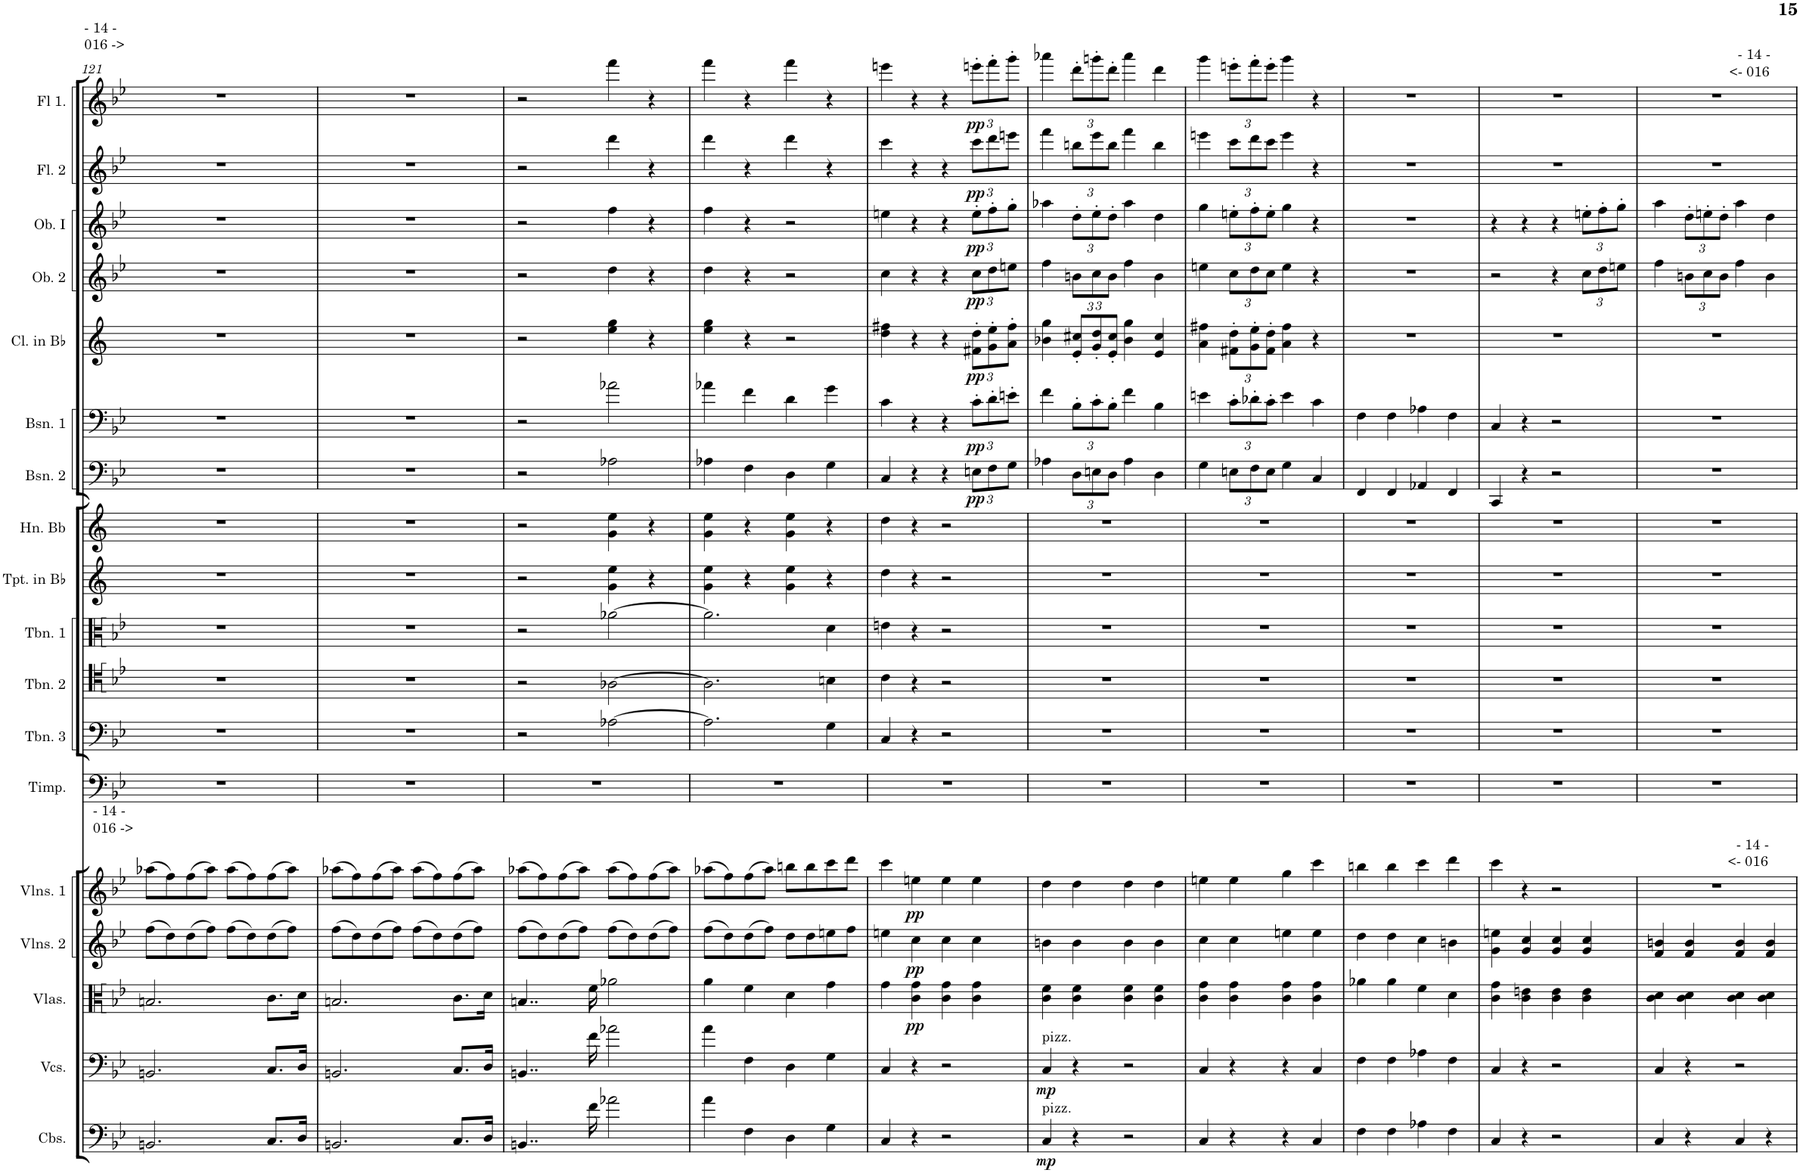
**kern	**dynam	**kern	**dynam	**kern	**dynam	**kern	**dynam	**kern	**dynam	**kern	**kern	**kern	**kern	**kern	**kern	**kern	**dynam	**kern	**dynam	**kern	**dynam	**kern	**dynam	**kern	**dynam	**kern	**dynam	**kern	**dynam
*part18	*part18	*part17	*part17	*part16	*part16	*part15	*part15	*part14	*part14	*part13	*part12	*part11	*part10	*part9	*part8	*part7	*part7	*part6	*part6	*part5	*part5	*part4	*part4	*part3	*part3	*part2	*part2	*part1	*part1
*staff18	*staff18	*staff17	*staff17	*staff16	*staff16	*staff15	*staff15	*staff14	*staff14	*staff13	*staff12	*staff11	*staff10	*staff9	*staff8	*staff7	*staff7	*staff6	*staff6	*staff5	*staff5	*staff4	*staff4	*staff3	*staff3	*staff2	*staff2	*staff1	*staff1
*I"Contrabasses	*	*I"Violoncellos	*	*I"Violas	*	*I"Violins 2	*	*I"Violins 1	*	*I"Timpani	*I"Trombone 3	*I"Trombone 2	*I"Trombone 1	*I"Trumpets in Bb	*I"Horn Bb	*I"Bassoon 2	*	*I"Bassoon 1	*	*I"Clarinets in Bb	*	*I"Oboe 2	*	*I"Oboe I	*	*I"Flute 2	*	*I"Flute 1	*
*I'Cbs.	*	*I'Vcs.	*	*I'Vlas.	*	*I'Vlns. 2	*	*I'Vlns. 1	*	*I'Timp.	*I'Tbn. 3	*I'Tbn. 2	*I'Tbn. 1	*I'Tpt. in Bb	*I'Hn. Bb	*I'Bsn. 2	*	*I'Bsn. 1	*	*I'Cl. in Bb	*	*I'Ob. 2	*	*I'Ob. I	*	*I'Fl. 2	*	*I'Fl 1.	*
!!LO:PB:g=z
*clefF4	*	*clefF4	*	*clefC3	*	*clefG2	*	*clefG2	*	*clefF4	*clefF4	*clefC4	*clefC3	*clefG2	*clefG2	*clefF4	*	*clefF4	*	*clefG2	*	*clefG2	*	*clefG2	*	*clefG2	*	*clefG2	*
*Trd7c12	*	*	*	*	*	*	*	*	*	*	*	*	*	*Trd1c2	*Trd1c2	*	*	*	*	*Trd1c2	*	*	*	*	*	*	*	*	*
*k[b-e-]	*	*k[b-e-]	*	*k[b-e-]	*	*k[b-e-]	*	*k[b-e-]	*	*k[b-e-]	*k[b-e-]	*k[b-e-]	*k[b-e-]	*k[]	*k[]	*k[b-e-]	*	*k[b-e-]	*	*k[]	*	*k[b-e-]	*	*k[b-e-]	*	*k[b-e-]	*	*k[b-e-]	*
*M2/2	*	*M2/2	*	*M2/2	*	*M2/2	*	*M2/2	*	*M2/2	*M2/2	*M2/2	*M2/2	*M2/2	*M2/2	*M2/2	*	*M2/2	*	*M2/2	*	*M2/2	*	*M2/2	*	*M2/2	*	*M2/2	*
*met(c|)	*	*met(c|)	*	*met(c|)	*	*met(c|)	*	*met(c|)	*	*met(c|)	*met(c|)	*met(c|)	*met(c|)	*met(c|)	*met(c|)	*met(c|)	*	*met(c|)	*	*met(c|)	*	*met(c|)	*	*met(c|)	*	*met(c|)	*	*met(c|)	*
=121	=121	=121	=121	=121	=121	=121	=121	=121	=121	=121	=121	=121	=121	=121	=121	=121	=121	=121	=121	=121	=121	=121	=121	=121	=121	=121	=121	=121	=121
!	!	!	!	!	!	!	!	!	!	!	!	!	!	!	!	!	!	!	!	!	!	!	!	!	!	!	!	!LO:TX:a:t=- 14 -	!
!	!	!	!	!	!	!	!	!	!	!	!	!	!	!	!	!	!	!	!	!	!	!	!	!	!	!	!	!LO:TX:a:t=016 ->	!
!	!	!	!	!	!	!	!	!LO:TX:a:t=- 14 -	!	!	!	!	!	!	!	!	!	!	!	!	!	!	!	!	!	!	!	!	!
!	!	!	!	!	!	!	!	!LO:TX:a:t=016 ->	!	!	!	!	!	!	!	!	!	!	!	!	!	!	!	!	!	!	!	!	!
2.BBn/	.	2.BBn/	.	2.Bn/	.	(8ff\L	.	(8aa-X\L	.	1r	1r	1r	1r	1r	1r	1r	.	1r	.	1r	.	1r	.	1r	.	1r	.	1r	.
.	.	.	.	.	.	8dd\)	.	8ff\)	.	.	.	.	.	.	.	.	.	.	.	.	.	.	.	.	.	.	.	.	.
.	.	.	.	.	.	(8dd\	.	(8ff\	.	.	.	.	.	.	.	.	.	.	.	.	.	.	.	.	.	.	.	.	.
.	.	.	.	.	.	8ff\J)	.	8aa-\J)	.	.	.	.	.	.	.	.	.	.	.	.	.	.	.	.	.	.	.	.	.
.	.	.	.	.	.	(8ff\L	.	(8aa-\L	.	.	.	.	.	.	.	.	.	.	.	.	.	.	.	.	.	.	.	.	.
.	.	.	.	.	.	8dd\)	.	8ff\)	.	.	.	.	.	.	.	.	.	.	.	.	.	.	.	.	.	.	.	.	.
8.C/L	.	8.C/L	.	8.c\L	.	(8dd\	.	(8ff\	.	.	.	.	.	.	.	.	.	.	.	.	.	.	.	.	.	.	.	.	.
.	.	.	.	.	.	8ff\J)	.	8aa-\J)	.	.	.	.	.	.	.	.	.	.	.	.	.	.	.	.	.	.	.	.	.
16D/Jk	.	16D/Jk	.	16d\Jk	.	.	.	.	.	.	.	.	.	.	.	.	.	.	.	.	.	.	.	.	.	.	.	.	.
=122	=122	=122	=122	=122	=122	=122	=122	=122	=122	=122	=122	=122	=122	=122	=122	=122	=122	=122	=122	=122	=122	=122	=122	=122	=122	=122	=122	=122	=122
2.BBn/	.	2.BBn/	.	2.Bn/	.	(8ff\L	.	(8aa-X\L	.	1r	1r	1r	1r	1r	1r	1r	.	1r	.	1r	.	1r	.	1r	.	1r	.	1r	.
.	.	.	.	.	.	8dd\)	.	8ff\)	.	.	.	.	.	.	.	.	.	.	.	.	.	.	.	.	.	.	.	.	.
.	.	.	.	.	.	(8dd\	.	(8ff\	.	.	.	.	.	.	.	.	.	.	.	.	.	.	.	.	.	.	.	.	.
.	.	.	.	.	.	8ff\J)	.	8aa-\J)	.	.	.	.	.	.	.	.	.	.	.	.	.	.	.	.	.	.	.	.	.
.	.	.	.	.	.	(8ff\L	.	(8aa-\L	.	.	.	.	.	.	.	.	.	.	.	.	.	.	.	.	.	.	.	.	.
.	.	.	.	.	.	8dd\)	.	8ff\)	.	.	.	.	.	.	.	.	.	.	.	.	.	.	.	.	.	.	.	.	.
8.C/L	.	8.C/L	.	8.c\L	.	(8dd\	.	(8ff\	.	.	.	.	.	.	.	.	.	.	.	.	.	.	.	.	.	.	.	.	.
.	.	.	.	.	.	8ff\J)	.	8aa-\J)	.	.	.	.	.	.	.	.	.	.	.	.	.	.	.	.	.	.	.	.	.
16D/Jk	.	16D/Jk	.	16d\Jk	.	.	.	.	.	.	.	.	.	.	.	.	.	.	.	.	.	.	.	.	.	.	.	.	.
=123	=123	=123	=123	=123	=123	=123	=123	=123	=123	=123	=123	=123	=123	=123	=123	=123	=123	=123	=123	=123	=123	=123	=123	=123	=123	=123	=123	=123	=123
4..BBn/	.	4..BBn/	.	4..Bn/	.	(8ff\L	.	(8aa-X\L	.	1r	2r	2r	2r	2r	2r	2r	.	2r	.	2r	.	2r	.	2r	.	2r	.	2r	.
.	.	.	.	.	.	8dd\)	.	8ff\)	.	.	.	.	.	.	.	.	.	.	.	.	.	.	.	.	.	.	.	.	.
.	.	.	.	.	.	(8dd\	.	(8ff\	.	.	.	.	.	.	.	.	.	.	.	.	.	.	.	.	.	.	.	.	.
.	.	.	.	.	.	8ff\J)	.	8aa-\J)	.	.	.	.	.	.	.	.	.	.	.	.	.	.	.	.	.	.	.	.	.
16f\	.	16f\	.	16f\	.	.	.	.	.	.	.	.	.	.	.	.	.	.	.	.	.	.	.	.	.	.	.	.	.
2a-X\	.	2a-X\	.	2a-X\	.	(8ff\L	.	(8aa-\L	.	.	[2A-X\	[2A-X\	[2a-X\	4g\ 4ee\	4g\ 4ee\	2A-X\	.	2a-X\	.	4ee\ 4gg\	.	4dd\	.	4ff\	.	4ddd\	.	4fff\	.
.	.	.	.	.	.	8dd\)	.	8ff\)	.	.	.	.	.	.	.	.	.	.	.	.	.	.	.	.	.	.	.	.	.
.	.	.	.	.	.	(8dd\	.	(8ff\	.	.	.	.	.	4r	4r	.	.	.	.	4r	.	4r	.	4r	.	4r	.	4r	.
.	.	.	.	.	.	8ff\J)	.	8aa-\J)	.	.	.	.	.	.	.	.	.	.	.	.	.	.	.	.	.	.	.	.	.
=124	=124	=124	=124	=124	=124	=124	=124	=124	=124	=124	=124	=124	=124	=124	=124	=124	=124	=124	=124	=124	=124	=124	=124	=124	=124	=124	=124	=124	=124
4a\	.	4a\	.	4a\	.	(8ff\L	.	(8aa-X\L	.	1r	2.A-\]	2.A-\]	2.a-\]	4g\ 4ee\	4g\ 4ee\	4A-X\	.	4a-X\	.	4ee\ 4gg\	.	4dd\	.	4ff\	.	4ddd\	.	4fff\	.
.	.	.	.	.	.	8dd\)	.	8ff\)	.	.	.	.	.	.	.	.	.	.	.	.	.	.	.	.	.	.	.	.	.
4F\	.	4F\	.	4f\	.	(8dd\	.	(8ff\	.	.	.	.	.	4r	4r	4F\	.	4f\	.	4r	.	4r	.	4r	.	4r	.	4r	.
.	.	.	.	.	.	8ff\J)	.	8aa-\J)	.	.	.	.	.	.	.	.	.	.	.	.	.	.	.	.	.	.	.	.	.
4D\	.	4D\	.	4d\	.	8dd\L	.	8bbn\L	.	.	.	.	.	4g\ 4ee\	4g\ 4ee\	4D\	.	4d\	.	2r	.	2r	.	2r	.	4ddd\	.	4fff\	.
.	.	.	.	.	.	8dd\	.	8bb\	.	.	.	.	.	.	.	.	.	.	.	.	.	.	.	.	.	.	.	.	.
4G\	.	4G\	.	4g\	.	8een\	.	8ccc\	.	.	4G\	4Bn\	4d\	4r	4r	4G\	.	4g\	.	.	.	.	.	.	.	4r	.	4r	.
.	.	.	.	.	.	8ff\J	.	8ddd\J	.	.	.	.	.	.	.	.	.	.	.	.	.	.	.	.	.	.	.	.	.
=125	=125	=125	=125	=125	=125	=125	=125	=125	=125	=125	=125	=125	=125	=125	=125	=125	=125	=125	=125	=125	=125	=125	=125	=125	=125	=125	=125	=125	=125
4C/	.	4C/	.	4g\	.	4een\	.	4ccc\	.	1r	4C/	4c\	4en\	4dd\	4dd\	4C/	.	4c\	.	4dd\ 4ff#X\	.	4cc\	.	4een\	.	4ccc\	.	4eeen\	.
!	!	!	!	!	!LO:DY:b	!	!LO:DY:b	!	!LO:DY:b	!	!	!	!	!	!	!	!	!	!	!	!	!	!	!	!	!	!	!	!
4r	.	4r	.	4c\ 4g\	pp	4cc\	pp	4een\	pp	.	4r	4r	4r	4r	4r	4r	.	4r	.	4r	.	4r	.	4r	.	4r	.	4r	.
2r	.	2r	.	4c\ 4g\	.	4cc\	.	4ee\	.	.	2r	2r	2r	2r	2r	4r	.	4r	.	4r	.	4r	.	4r	.	4r	.	4r	.
*	*	*	*	*	*	*	*	*	*	*	*	*	*	*	*	*Xbrackettup	*	*Xbrackettup	*	*Xbrackettup	*	*Xbrackettup	*	*Xbrackettup	*	*Xbrackettup	*	*Xbrackettup	*
!	!	!	!	!	!	!	!	!	!	!	!	!	!	!	!	!	!LO:DY:b	!	!LO:DY:b	!	!LO:DY:b	!	!LO:DY:b	!	!LO:DY:b	!	!LO:DY:b	!	!LO:DY:b
.	.	.	.	4c\ 4g\	.	4cc\	.	4ee\	.	.	.	.	.	.	.	12En\L	pp	12c'\L	pp	12f#X\' 12dd\'L	pp	12cc\L	pp	12ee'\L	pp	12ccc\L	pp	12eeen'\L	pp
.	.	.	.	.	.	.	.	.	.	.	.	.	.	.	.	12F\	.	12d'\	.	12g\' 12ee\'	.	12dd\	.	12ff'\	.	12ddd\	.	12fff'\	.
.	.	.	.	.	.	.	.	.	.	.	.	.	.	.	.	12G\J	.	12en'\J	.	12a\' 12ff#\'J	.	12een\J	.	12gg'\J	.	12eeen\J	.	12ggg'\J	.
=126	=126	=126	=126	=126	=126	=126	=126	=126	=126	=126	=126	=126	=126	=126	=126	=126	=126	=126	=126	=126	=126	=126	=126	=126	=126	=126	=126	=126	=126
!	!	!LO:TX:a:t=pizz.	!	!	!	!	!	!	!	!	!	!	!	!	!	!	!	!	!	!	!	!	!	!	!	!	!	!	!
!LO:TX:a:t=pizz.	!	!	!	!	!	!	!	!	!	!	!	!	!	!	!	!	!	!	!	!	!	!	!	!	!	!	!	!	!
!	!LO:DY:b	!	!LO:DY:b	!	!	!	!	!	!	!	!	!	!	!	!	!	!	!	!	!	!	!	!	!	!	!	!	!	!
4C/	mp	4C/	mp	4c\ 4f\	.	4bn\	.	4dd\	.	1r	1r	1r	1r	1r	1r	4A-X\	.	4f\	.	4b-X\ 4gg\	.	4ff\	.	4aa-X\	.	4fff\	.	4aaa-X\	.
4r	.	4r	.	4c\ 4f\	.	4b\	.	4dd\	.	.	.	.	.	.	.	12D\L	.	12B-'\L	.	12e/' 12cc#X/'L	.	12bn\L	.	12dd'\L	.	12bbn\L	.	12ddd'\L	.
.	.	.	.	.	.	.	.	.	.	.	.	.	.	.	.	12En\	.	12c'\	.	12g/' 12dd/'	.	12cc\	.	12ee-'\	.	12eee-\	.	12gggn'\	.
.	.	.	.	.	.	.	.	.	.	.	.	.	.	.	.	12D\J	.	12B-'\J	.	12e/' 12cc#/'J	.	12b\J	.	12dd'\J	.	12bb\J	.	12ddd'\J	.
2r	.	2r	.	4c\ 4f\	.	4b\	.	4dd\	.	.	.	.	.	.	.	4A-\	.	4f\	.	4b-\ 4gg\	.	4ff\	.	4aa-\	.	4fff\	.	4aaa-\	.
.	.	.	.	4c\ 4f\	.	4b\	.	4dd\	.	.	.	.	.	.	.	4D\	.	4B-\	.	4e/ 4cc#/	.	4b\	.	4dd\	.	4bb\	.	4ddd\	.
=127	=127	=127	=127	=127	=127	=127	=127	=127	=127	=127	=127	=127	=127	=127	=127	=127	=127	=127	=127	=127	=127	=127	=127	=127	=127	=127	=127	=127	=127
4C/	.	4C/	.	4c\ 4g\	.	4cc\	.	4een\	.	1r	1r	1r	1r	1r	1r	4G\	.	4en\	.	4a\ 4ff#X\	.	4een\	.	4gg\	.	4eeen\	.	4ggg\	.
4r	.	4r	.	4c\ 4g\	.	4cc\	.	4ee\	.	.	.	.	.	.	.	12En\L	.	12c'\L	.	12f#X\' 12dd\'L	.	12cc\L	.	12een'\L	.	12ccc\L	.	12eeen'\L	.
.	.	.	.	.	.	.	.	.	.	.	.	.	.	.	.	12F\	.	12d-X'\	.	12g\' 12ee\'	.	12dd\	.	12ff'\	.	12ddd\	.	12fff'\	.
.	.	.	.	.	.	.	.	.	.	.	.	.	.	.	.	12E\J	.	12c'\J	.	12f#\' 12dd\'J	.	12cc\J	.	12ee'\J	.	12ccc\J	.	12eee'\J	.
4r	.	4r	.	4c\ 4g\	.	4een\	.	4gg\	.	.	.	.	.	.	.	4G\	.	4e\	.	4a\ 4ff#\	.	4ee\	.	4gg\	.	4eee\	.	4ggg\	.
4C/	.	4C/	.	4c\ 4g\	.	4ee\	.	4ccc\	.	.	.	.	.	.	.	4C/	.	4c\	.	4r	.	4r	.	4r	.	4r	.	4r	.
=128	=128	=128	=128	=128	=128	=128	=128	=128	=128	=128	=128	=128	=128	=128	=128	=128	=128	=128	=128	=128	=128	=128	=128	=128	=128	=128	=128	=128	=128
4F\	.	4F\	.	4a-X\	.	4dd\	.	4bbn\	.	1r	1r	1r	1r	1r	1r	4FF/	.	4F\	.	1r	.	1r	.	1r	.	1r	.	1r	.
4F\	.	4F\	.	4a-\	.	4dd\	.	4bb\	.	.	.	.	.	.	.	4FF/	.	4F\	.	.	.	.	.	.	.	.	.	.	.
4A-X\	.	4A-X\	.	4f\	.	4cc\	.	4ccc\	.	.	.	.	.	.	.	4AA-X/	.	4A-X\	.	.	.	.	.	.	.	.	.	.	.
4F\	.	4F\	.	4d\	.	4bn\	.	4ddd\	.	.	.	.	.	.	.	4FF/	.	4F\	.	.	.	.	.	.	.	.	.	.	.
=129	=129	=129	=129	=129	=129	=129	=129	=129	=129	=129	=129	=129	=129	=129	=129	=129	=129	=129	=129	=129	=129	=129	=129	=129	=129	=129	=129	=129	=129
4C/	.	4C/	.	4c\ 4g\	.	4g\ 4een\	.	4ccc\	.	1r	1r	1r	1r	1r	1r	4CC/	.	4C/	.	1r	.	2r	.	4r	.	1r	.	1r	.
4r	.	4r	.	4c\ 4en\	.	4g/ 4cc/	.	4r	.	.	.	.	.	.	.	4r	.	4r	.	.	.	.	.	4r	.	.	.	.	.
2r	.	2r	.	4c\ 4e\	.	4g/ 4cc/	.	2r	.	.	.	.	.	.	.	2r	.	2r	.	.	.	4r	.	4r	.	.	.	.	.
.	.	.	.	4c\ 4e\	.	4g/ 4cc/	.	.	.	.	.	.	.	.	.	.	.	.	.	.	.	12cc\L	.	12een'\L	.	.	.	.	.
.	.	.	.	.	.	.	.	.	.	.	.	.	.	.	.	.	.	.	.	.	.	12dd\	.	12ff'\	.	.	.	.	.
.	.	.	.	.	.	.	.	.	.	.	.	.	.	.	.	.	.	.	.	.	.	12een\J	.	12gg'\J	.	.	.	.	.
=130	=130	=130	=130	=130	=130	=130	=130	=130	=130	=130	=130	=130	=130	=130	=130	=130	=130	=130	=130	=130	=130	=130	=130	=130	=130	=130	=130	=130	=130
!	!	!	!	!	!	!	!	!	!	!	!	!	!	!	!	!	!	!	!	!	!	!	!	!	!	!	!	!LO:TX:a:t=- 14 -	!
!	!	!	!	!	!	!	!	!	!	!	!	!	!	!	!	!	!	!	!	!	!	!	!	!	!	!	!	!LO:TX:a:t=<- 016	!
!	!	!	!	!	!	!	!	!LO:TX:a:t=- 14 -	!	!	!	!	!	!	!	!	!	!	!	!	!	!	!	!	!	!	!	!	!
!	!	!	!	!	!	!	!	!LO:TX:a:t=<- 016	!	!	!	!	!	!	!	!	!	!	!	!	!	!	!	!	!	!	!	!	!
4C/	.	4C/	.	4c\ 4d\	.	4f/ 4bn/	.	1r	.	1r	1r	1r	1r	1r	1r	1r	.	1r	.	1r	.	4ff\	.	4aa\	.	1r	.	1r	.
4r	.	4r	.	4c\ 4d\	.	4f/ 4b/	.	.	.	.	.	.	.	.	.	.	.	.	.	.	.	12bn\L	.	12dd'\L	.	.	.	.	.
.	.	.	.	.	.	.	.	.	.	.	.	.	.	.	.	.	.	.	.	.	.	12cc\	.	12een'\	.	.	.	.	.
.	.	.	.	.	.	.	.	.	.	.	.	.	.	.	.	.	.	.	.	.	.	12b\J	.	12dd'\J	.	.	.	.	.
4C/	.	2r	.	4c\ 4d\	.	4f/ 4b/	.	.	.	.	.	.	.	.	.	.	.	.	.	.	.	4ff\	.	4aa\	.	.	.	.	.
4r	.	.	.	4c\ 4d\	.	4f/ 4b/	.	.	.	.	.	.	.	.	.	.	.	.	.	.	.	4b\	.	4dd\	.	.	.	.	.
=	=	=	=	=	=	=	=	=	=	=	=	=	=	=	=	=	=	=	=	=	=	=	=	=	=	=	=	=	=
*-	*-	*-	*-	*-	*-	*-	*-	*-	*-	*-	*-	*-	*-	*-	*-	*-	*-	*-	*-	*-	*-	*-	*-	*-	*-	*-	*-	*-	*-
